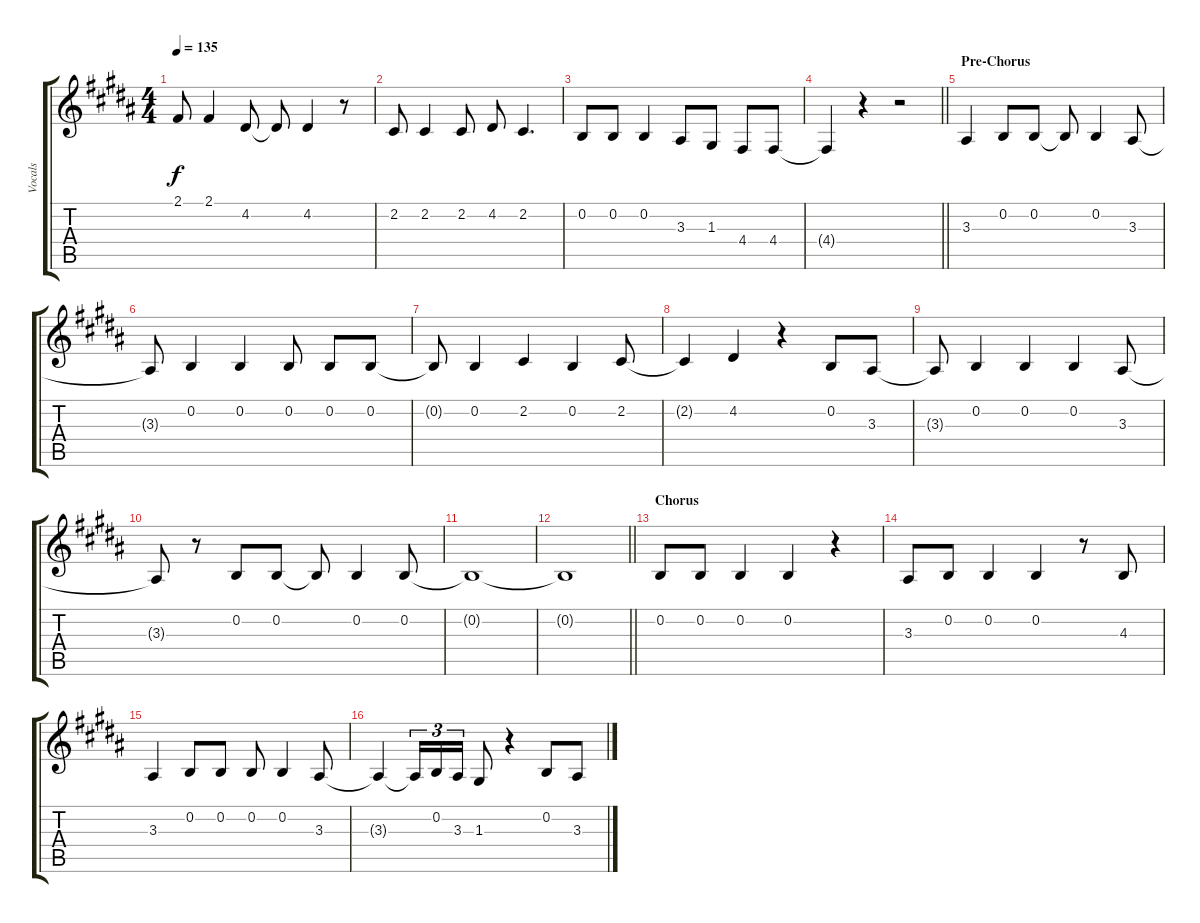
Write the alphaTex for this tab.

\track ("Vocals" "Vocals") {instrument clarinet}
\staff {score tabs}
\tuning (E4 B3 G3 D3 A2 E2) {hide}
\ts (4 4)
\tempo 135
\clef g2
\ks b
2.1.8{dy f} 2.1.4 4.2.8 4.2{t}.8 4.2.4 r.8 |
2.2.8 2.2.4 2.2.8 4.2.8 2.2.4{d} |
0.2.8 0.2.8 0.2.4 3.3.8 1.3.8 4.4.8 4.4.8 |
\barLineRight lightlight
4.4{t}.4 r.4 r.2 |
\section ("" "Pre-Chorus")
3.3.4 0.2.8 0.2.8 0.2{t}.8 0.2.4 3.3.8 |
3.3{t}.8 0.2.4 0.2.4 0.2.8 0.2.8 0.2.8 |
0.2{t}.8 0.2.4 2.2.4 0.2.4 2.2.8 |
2.2{t}.4 4.2.4 r.4 0.2.8 3.3.8 |
3.3{t}.8 0.2.4 0.2.4 0.2.4 3.3.8 |
3.3{t}.8 r.8 0.2.8 0.2.8 0.2{t}.8 0.2.4 0.2.8 |
0.2{t}.1 |
\barLineRight lightlight
0.2{t}.1 |
\section ("" "Chorus")
0.2.8 0.2.8 0.2.4 0.2.4 r.4 |
3.3.8 0.2.8 0.2.4 0.2.4 r.8 4.3.8 |
3.3.4 0.2.8 0.2.8 0.2.8 0.2.4 3.3.8 |
3.3{t}.4 3.3{t}.16{tu (3 2)} 0.2.16{tu (3 2)} 3.3.16{tu (3 2)} 1.3.8 r.4 0.2.8 3.3.8
